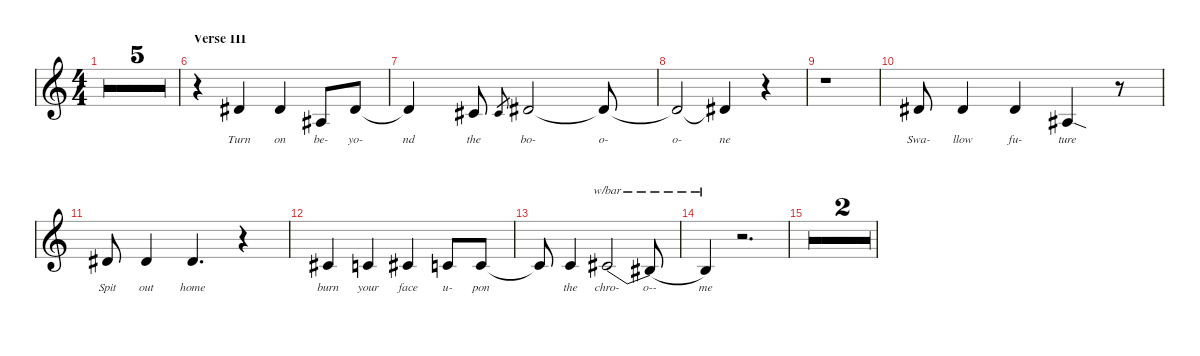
\defaultSystemsLayout 4
\hideDynamics
\bracketExtendMode nobrackets
\singleTrackTrackNamePolicy hidden
\multiTrackTrackNamePolicy hidden
\otherSystemsTrackNameOrientation horizontal
\track ("Vocals" "sng.") {multiBarRest instrument voiceoohs}
\staff {score}
\tuning (Eb4 Bb3 Gb3 Db3 Ab2 Eb2)
\ts (4 4)
\tempo 208
\clef g2
\ks c
r.1{dy mf beam Down} |
r.1{beam Down} |
r.1{beam Down} |
r.1{beam Down} |
r.1{beam Down} |
\section ("" "Verse III")
r.4{beam Down} 5.2{acc #}.4{lyrics (0 "Turn") lyrics (1 "") lyrics (2 "") lyrics (3 "") lyrics (4 "") beam Up} 5.2{acc #}.4{lyrics (0 "on") lyrics (1 "") lyrics (2 "") lyrics (3 "") lyrics (4 "") beam Up} 4.3{acc #}.8{lyrics (0 "be-") lyrics (1 "") lyrics (2 "") lyrics (3 "") lyrics (4 "") beam Up} 5.2{acc #}.8{lyrics (0 "yo-") lyrics (1 "") lyrics (2 "") lyrics (3 "") lyrics (4 "") beam Up} |
5.2{t acc #}.4{lyrics (0 "nd") lyrics (1 "") lyrics (2 "") lyrics (3 "") lyrics (4 "") beam Up} 3.2{acc #}.8{lyrics (0 "the") lyrics (1 "") lyrics (2 "") lyrics (3 "") lyrics (4 "") beam Up} 3.2{acc #}.8{gr beam Up} 5.2{acc #}.2{lyrics (0 "bo-") lyrics (1 "") lyrics (2 "") lyrics (3 "") lyrics (4 "") beam Up} 5.2{t acc #}.8{lyrics (0 "o-") lyrics (1 "") lyrics (2 "") lyrics (3 "") lyrics (4 "") beam Up} |
5.2{t acc #}.2{lyrics (0 "o-") lyrics (1 "") lyrics (2 "") lyrics (3 "") lyrics (4 "") beam Up} 5.2{t acc #}.4{lyrics (0 "ne") lyrics (1 "") lyrics (2 "") lyrics (3 "") lyrics (4 "") beam Up} r.4{beam Up} |
r.1{beam Down} |
5.2{acc #}.8{lyrics (0 "Swa-") lyrics (1 "") lyrics (2 "") lyrics (3 "") lyrics (4 "") beam Up} 5.2{acc #}.4{lyrics (0 "llow") lyrics (1 "") lyrics (2 "") lyrics (3 "") lyrics (4 "") beam Up} 5.2{acc #}.4{lyrics (0 "fu-") lyrics (1 "") lyrics (2 "") lyrics (3 "") lyrics (4 "") beam Up} 4.3{sod acc #}.4{lyrics (0 "ture") lyrics (1 "") lyrics (2 "") lyrics (3 "") lyrics (4 "") beam Up} r.8{beam Up} |
5.2{acc #}.8{lyrics (0 "Spit") lyrics (1 "") lyrics (2 "") lyrics (3 "") lyrics (4 "") beam Up} 5.2{acc #}.4{lyrics (0 "out") lyrics (1 "") lyrics (2 "") lyrics (3 "") lyrics (4 "") beam Up} 5.2{acc #}.4{d lyrics (0 "home") lyrics (1 "") lyrics (2 "") lyrics (3 "") lyrics (4 "") beam Up} r.4{beam Up} |
3.2{acc #}.4{lyrics (0 "burn") lyrics (1 "") lyrics (2 "") lyrics (3 "") lyrics (4 "") beam Up} 2.2.4{lyrics (0 "your") lyrics (1 "") lyrics (2 "") lyrics (3 "") lyrics (4 "") beam Up} 3.2{acc #}.4{lyrics (0 "face") lyrics (1 "") lyrics (2 "") lyrics (3 "") lyrics (4 "") beam Up} 2.2.8{lyrics (0 "u-") lyrics (1 "") lyrics (2 "") lyrics (3 "") lyrics (4 "") beam Up} 2.2.8{lyrics (0 "pon") lyrics (1 "") lyrics (2 "") lyrics (3 "") lyrics (4 "") beam Up} |
2.2{t}.8{beam Up} 2.2.4{lyrics (0 "the") lyrics (1 "") lyrics (2 "") lyrics (3 "") lyrics (4 "") beam Up} 3.2{acc #}.2{tbe (dive default 0 0 31.2 -2) lyrics (0 "chro-") lyrics (1 "") lyrics (2 "") lyrics (3 "") lyrics (4 "") beam Up} 3.2{t acc #}.8{tbe (hold default 0 -2 60 -2) lyrics (0 "o--") lyrics (1 "") lyrics (2 "") lyrics (3 "") lyrics (4 "") beam Up} |
3.2{t acc #}.4{tbe (hold default 0 -2 60 -2) lyrics (0 "me") lyrics (1 "") lyrics (2 "") lyrics (3 "") lyrics (4 "") beam Up} r.2{d beam Up} |
r.1{beam Down} |
r.1{beam Down}
